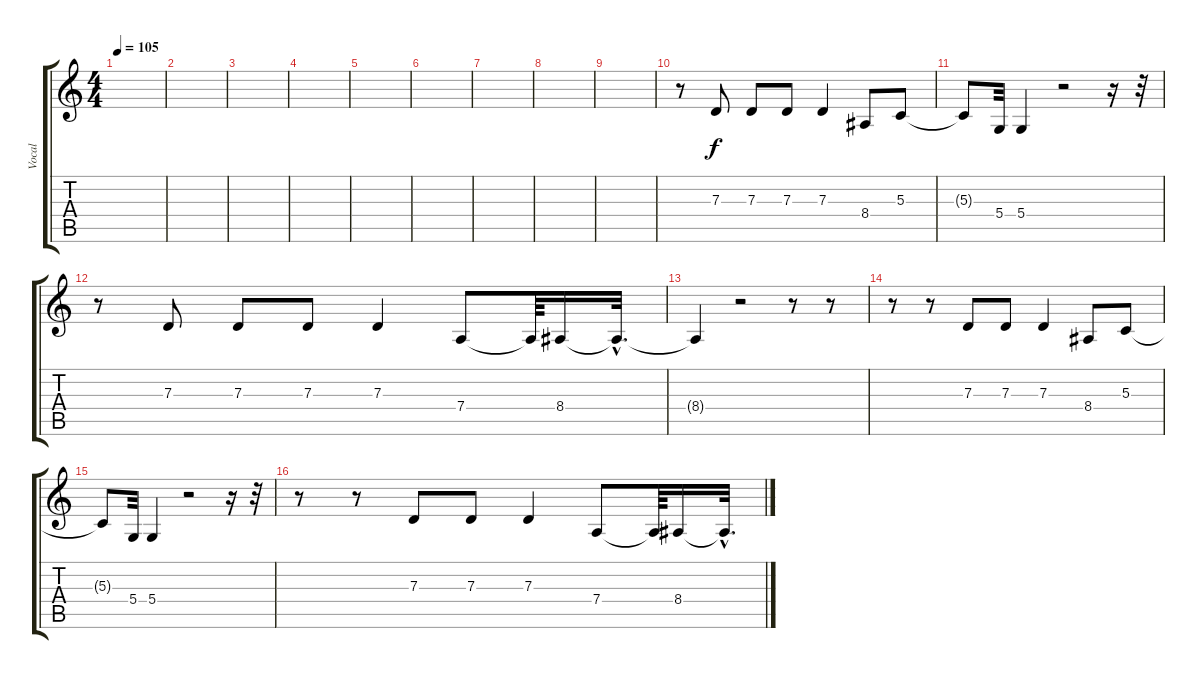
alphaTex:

\track ("Vocal" "Vocal") {instrument flute}
\staff {score tabs}
\tuning (E4 B3 G3 D3 A2 E2) {hide}
\ts (4 4)
\tempo 105
\clef g2
\ks c
|
|
|
|
|
|
|
|
|
r.8 7.3.8 7.3.8 7.3.8 7.3.4 8.4.8 5.3.8 |
5.3{t}.8 5.4.32 5.4.4 r.2 r.16 r.32 |
r.8 7.3.8 7.3.8 7.3.8 7.3.4 7.4.8 7.4{t}.64 8.4.16 8.4{hac t}.32{d} |
8.4{t}.4 r.2 r.8 r.8 |
r.8 r.8 7.3.8 7.3.8 7.3.4 8.4.8 5.3.8 |
5.3{t}.8 5.4.32 5.4.4 r.2 r.16 r.32 |
r.8 r.8 7.3.8 7.3.8 7.3.4 7.4.8 7.4{t}.64 8.4.16 8.4{hac t}.32{d}
